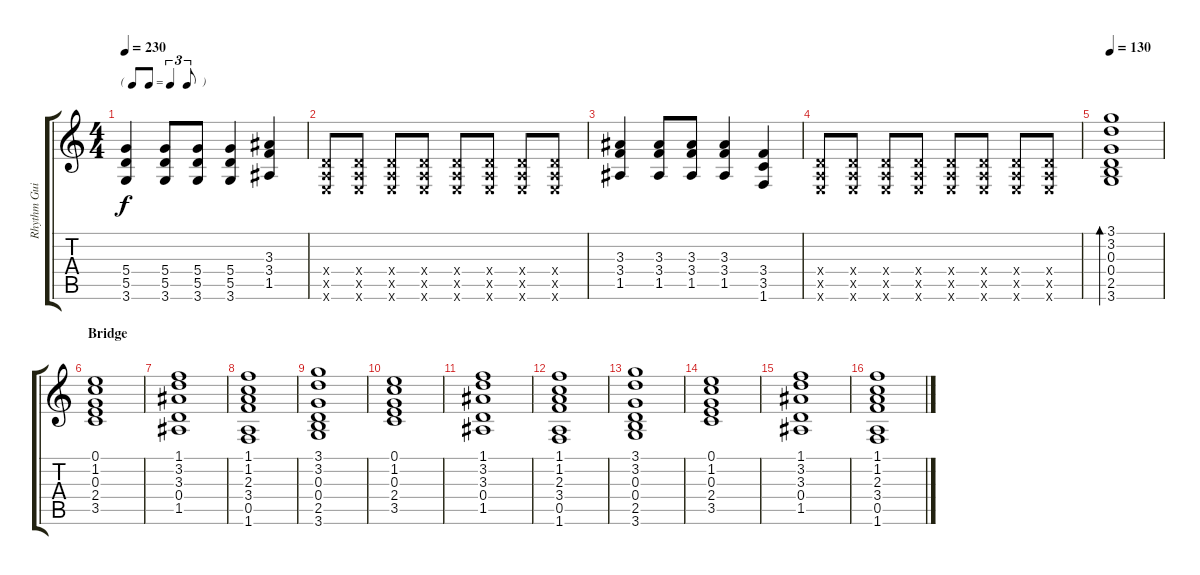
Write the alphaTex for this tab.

\track ("Rhythm Guitar" "Rhythm Gui") {instrument distortionguitar}
\staff {score tabs}
\tuning (E4 B3 G3 D3 A2 E2) {hide}
\ts (4 4)
\tf triplet8th
\tempo 230
\clef g2
\ks c
(5.4 5.5 3.6).4{dy f} (5.4 5.5 3.6).8 (5.4 5.5 3.6).8 (5.4 5.5 3.6).4 (3.3 3.4 1.5).4 |
(0.4{x} 0.5{x} 0.6{x}).8 (0.4{x} 0.5{x} 0.6{x}).8 (0.4{x} 0.5{x} 0.6{x}).8 (0.4{x} 0.5{x} 0.6{x}).8 (0.4{x} 0.5{x} 0.6{x}).8 (0.4{x} 0.5{x} 0.6{x}).8 (0.4{x} 0.5{x} 0.6{x}).8 (0.4{x} 0.5{x} 0.6{x}).8 |
(3.3 3.4 1.5).4 (3.3 3.4 1.5).8 (3.3 3.4 1.5).8 (3.3 3.4 1.5).4 (3.4 3.5 1.6).4 |
(0.4{x} 0.5{x} 0.6{x}).8 (0.4{x} 0.5{x} 0.6{x}).8 (0.4{x} 0.5{x} 0.6{x}).8 (0.4{x} 0.5{x} 0.6{x}).8 (0.4{x} 0.5{x} 0.6{x}).8 (0.4{x} 0.5{x} 0.6{x}).8 (0.4{x} 0.5{x} 0.6{x}).8 (0.4{x} 0.5{x} 0.6{x}).8 |
\tempo 130
(3.1 3.2 0.3 0.4 2.5 3.6).1{bd 480} |
\section ("" "Bridge")
(0.1 1.2 0.3 2.4 3.5).1 |
(1.1 3.2 3.3 0.4 1.5).1 |
(1.1 1.2 2.3 3.4 0.5 1.6).1 |
(3.1 3.2 0.3 0.4 2.5 3.6).1 |
(0.1 1.2 0.3 2.4 3.5).1 |
(1.1 3.2 3.3 0.4 1.5).1 |
(1.1 1.2 2.3 3.4 0.5 1.6).1 |
(3.1 3.2 0.3 0.4 2.5 3.6).1 |
(0.1 1.2 0.3 2.4 3.5).1 |
(1.1 3.2 3.3 0.4 1.5).1 |
(1.1 1.2 2.3 3.4 0.5 1.6).1
